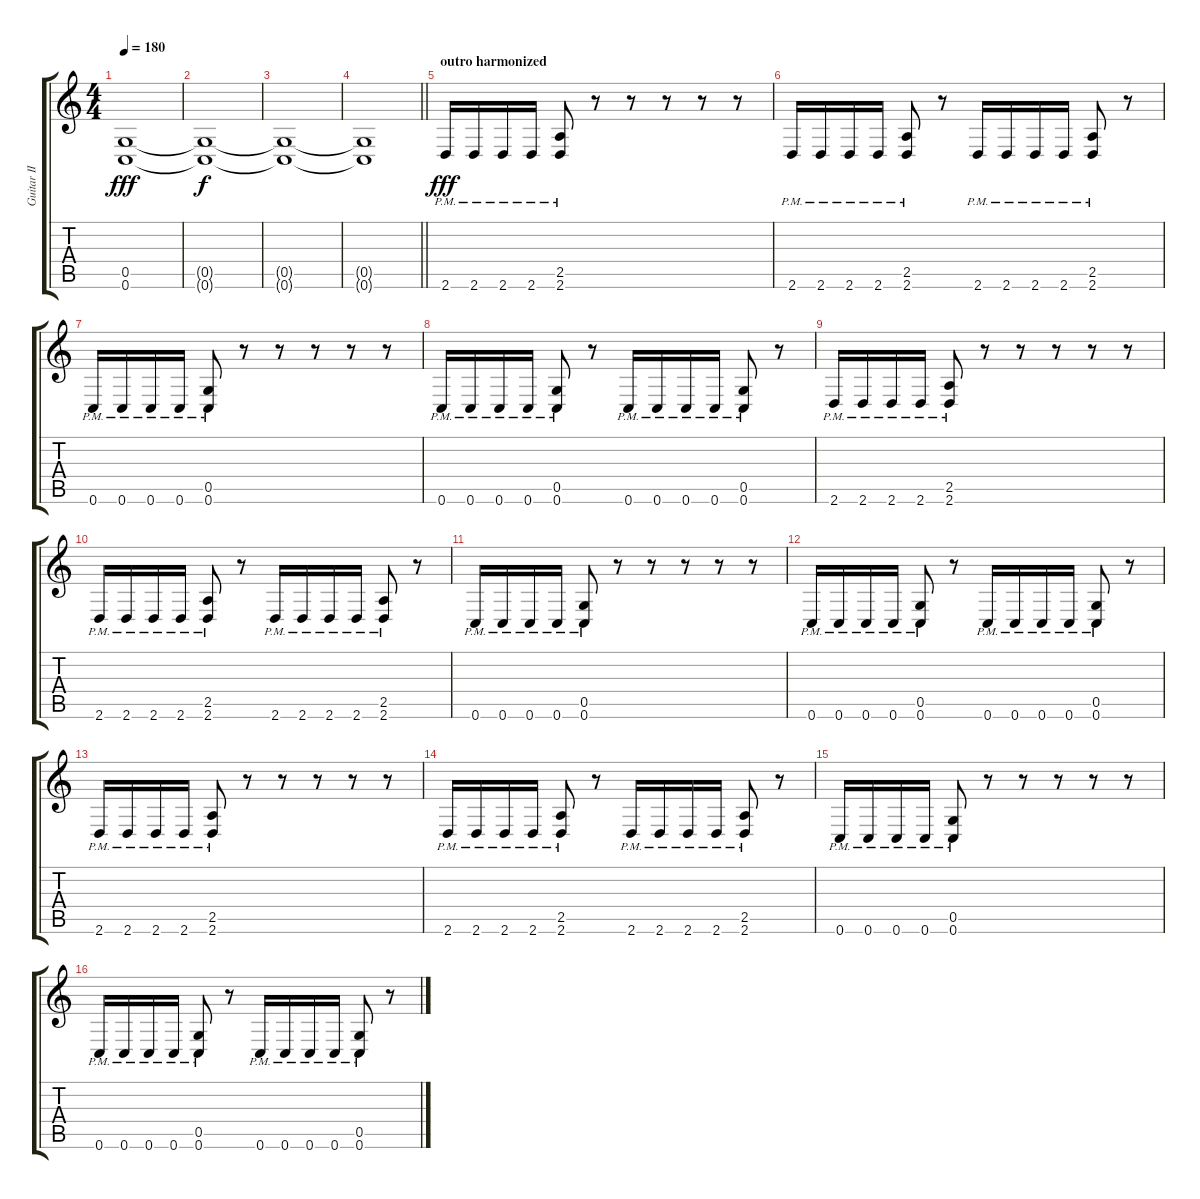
\track ("Guitar II (Rhythm)" "Guitar II ") {instrument distortionguitar}
\staff {score tabs}
\tuning (D4 A3 F3 C3 G2 C2) {hide}
\ts (4 4)
\tempo 180
\clef g2
\ks c
(0.5 0.6).1{dy fff} |
(0.5{t} 0.6{t}).1{dy f} |
(0.5{t} 0.6{t}).1 |
\barLineRight lightlight
(0.5{t} 0.6{t}).1 |
\section ("" "outro harmonized")
2.6{pm}.16{dy fff} 2.6{pm}.16 2.6{pm}.16 2.6{pm}.16 (2.5{pm} 2.6{pm}).8 r.8 r.8 r.8 r.8 r.8 |
2.6{pm}.16 2.6{pm}.16 2.6{pm}.16 2.6{pm}.16 (2.5{pm} 2.6{pm}).8 r.8 2.6{pm}.16 2.6{pm}.16 2.6{pm}.16 2.6{pm}.16 (2.5{pm} 2.6{pm}).8 r.8 |
0.6{pm}.16 0.6{pm}.16 0.6{pm}.16 0.6{pm}.16 (0.5{pm} 0.6{pm}).8 r.8 r.8 r.8 r.8 r.8 |
0.6{pm}.16 0.6{pm}.16 0.6{pm}.16 0.6{pm}.16 (0.5{pm} 0.6{pm}).8 r.8 0.6{pm}.16 0.6{pm}.16 0.6{pm}.16 0.6{pm}.16 (0.5{pm} 0.6{pm}).8 r.8 |
2.6{pm}.16 2.6{pm}.16 2.6{pm}.16 2.6{pm}.16 (2.5{pm} 2.6{pm}).8 r.8 r.8 r.8 r.8 r.8 |
2.6{pm}.16 2.6{pm}.16 2.6{pm}.16 2.6{pm}.16 (2.5{pm} 2.6{pm}).8 r.8 2.6{pm}.16 2.6{pm}.16 2.6{pm}.16 2.6{pm}.16 (2.5{pm} 2.6{pm}).8 r.8 |
0.6{pm}.16 0.6{pm}.16 0.6{pm}.16 0.6{pm}.16 (0.5{pm} 0.6{pm}).8 r.8 r.8 r.8 r.8 r.8 |
0.6{pm}.16 0.6{pm}.16 0.6{pm}.16 0.6{pm}.16 (0.5{pm} 0.6{pm}).8 r.8 0.6{pm}.16 0.6{pm}.16 0.6{pm}.16 0.6{pm}.16 (0.5{pm} 0.6{pm}).8 r.8 |
2.6{pm}.16 2.6{pm}.16 2.6{pm}.16 2.6{pm}.16 (2.5{pm} 2.6{pm}).8 r.8 r.8 r.8 r.8 r.8 |
2.6{pm}.16 2.6{pm}.16 2.6{pm}.16 2.6{pm}.16 (2.5{pm} 2.6{pm}).8 r.8 2.6{pm}.16 2.6{pm}.16 2.6{pm}.16 2.6{pm}.16 (2.5{pm} 2.6{pm}).8 r.8 |
0.6{pm}.16 0.6{pm}.16 0.6{pm}.16 0.6{pm}.16 (0.5{pm} 0.6{pm}).8 r.8 r.8 r.8 r.8 r.8 |
0.6{pm}.16 0.6{pm}.16 0.6{pm}.16 0.6{pm}.16 (0.5{pm} 0.6{pm}).8 r.8 0.6{pm}.16 0.6{pm}.16 0.6{pm}.16 0.6{pm}.16 (0.5{pm} 0.6{pm}).8 r.8
